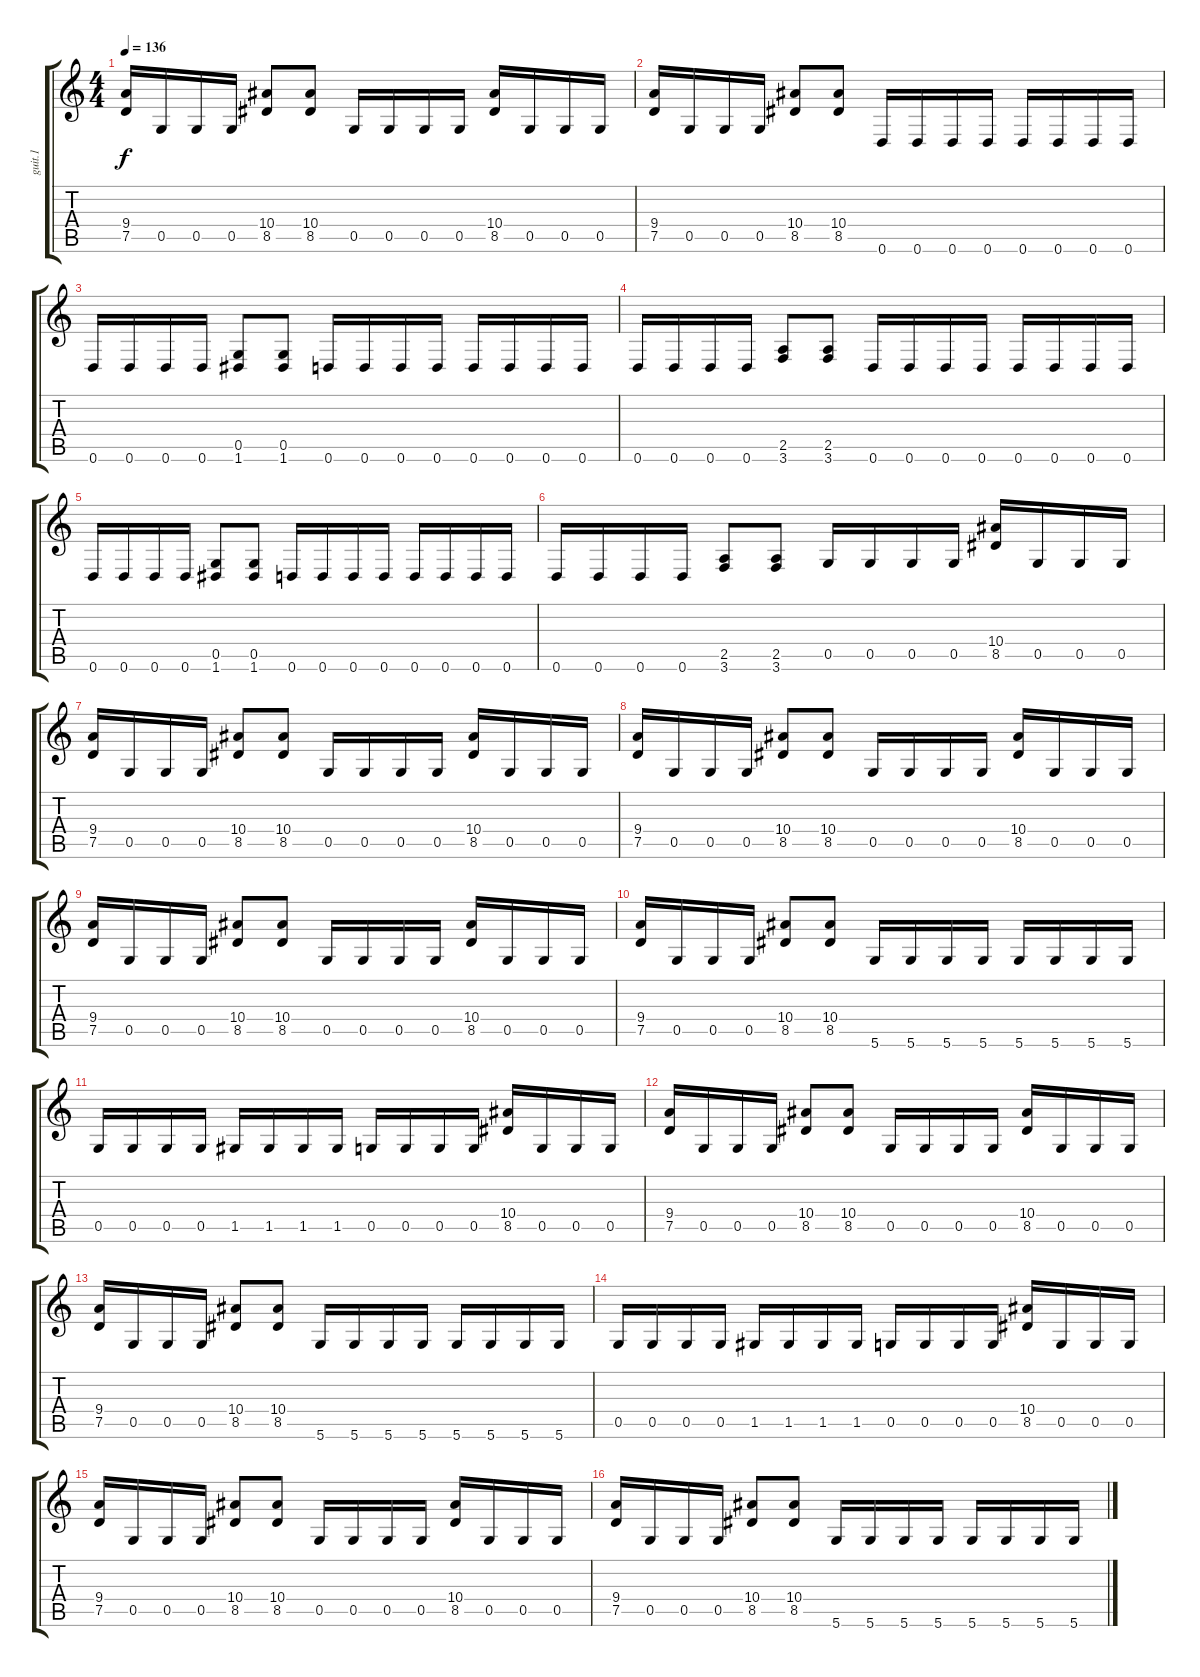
\track ("guit.1" "guit.1") {instrument distortionguitar}
\staff {score tabs}
\tuning (D4 A3 F3 C3 G2 D2) {hide}
\ts (4 4)
\tempo 136
\clef g2
\ks c
(9.4 7.5).16{dy f} 0.5.16 0.5.16 0.5.16 (10.4 8.5).8 (10.4 8.5).8 0.5.16 0.5.16 0.5.16 0.5.16 (10.4 8.5).16 0.5.16 0.5.16 0.5.16 |
(9.4 7.5).16 0.5.16 0.5.16 0.5.16 (10.4 8.5).8 (10.4 8.5).8 0.6.16 0.6.16 0.6.16 0.6.16 0.6.16 0.6.16 0.6.16 0.6.16 |
0.6.16 0.6.16 0.6.16 0.6.16 (0.5 1.6).8 (0.5 1.6).8 0.6.16 0.6.16 0.6.16 0.6.16 0.6.16 0.6.16 0.6.16 0.6.16 |
0.6.16 0.6.16 0.6.16 0.6.16 (2.5 3.6).8 (2.5 3.6).8 0.6.16 0.6.16 0.6.16 0.6.16 0.6.16 0.6.16 0.6.16 0.6.16 |
0.6.16 0.6.16 0.6.16 0.6.16 (0.5 1.6).8 (0.5 1.6).8 0.6.16 0.6.16 0.6.16 0.6.16 0.6.16 0.6.16 0.6.16 0.6.16 |
0.6.16 0.6.16 0.6.16 0.6.16 (2.5 3.6).8 (2.5 3.6).8 0.5.16 0.5.16 0.5.16 0.5.16 (10.4 8.5).16 0.5.16 0.5.16 0.5.16 |
(9.4 7.5).16 0.5.16 0.5.16 0.5.16 (10.4 8.5).8 (10.4 8.5).8 0.5.16 0.5.16 0.5.16 0.5.16 (10.4 8.5).16 0.5.16 0.5.16 0.5.16 |
(9.4 7.5).16 0.5.16 0.5.16 0.5.16 (10.4 8.5).8 (10.4 8.5).8 0.5.16 0.5.16 0.5.16 0.5.16 (10.4 8.5).16 0.5.16 0.5.16 0.5.16 |
(9.4 7.5).16 0.5.16 0.5.16 0.5.16 (10.4 8.5).8 (10.4 8.5).8 0.5.16 0.5.16 0.5.16 0.5.16 (10.4 8.5).16 0.5.16 0.5.16 0.5.16 |
(9.4 7.5).16 0.5.16 0.5.16 0.5.16 (10.4 8.5).8 (10.4 8.5).8 5.6.16 5.6.16 5.6.16 5.6.16 5.6.16 5.6.16 5.6.16 5.6.16 |
0.5.16 0.5.16 0.5.16 0.5.16 1.5.16 1.5.16 1.5.16 1.5.16 0.5.16 0.5.16 0.5.16 0.5.16 (10.4 8.5).16 0.5.16 0.5.16 0.5.16 |
(9.4 7.5).16 0.5.16 0.5.16 0.5.16 (10.4 8.5).8 (10.4 8.5).8 0.5.16 0.5.16 0.5.16 0.5.16 (10.4 8.5).16 0.5.16 0.5.16 0.5.16 |
(9.4 7.5).16 0.5.16 0.5.16 0.5.16 (10.4 8.5).8 (10.4 8.5).8 5.6.16 5.6.16 5.6.16 5.6.16 5.6.16 5.6.16 5.6.16 5.6.16 |
0.5.16 0.5.16 0.5.16 0.5.16 1.5.16 1.5.16 1.5.16 1.5.16 0.5.16 0.5.16 0.5.16 0.5.16 (10.4 8.5).16 0.5.16 0.5.16 0.5.16 |
(9.4 7.5).16 0.5.16 0.5.16 0.5.16 (10.4 8.5).8 (10.4 8.5).8 0.5.16 0.5.16 0.5.16 0.5.16 (10.4 8.5).16 0.5.16 0.5.16 0.5.16 |
(9.4 7.5).16 0.5.16 0.5.16 0.5.16 (10.4 8.5).8 (10.4 8.5).8 5.6.16 5.6.16 5.6.16 5.6.16 5.6.16 5.6.16 5.6.16 5.6.16
